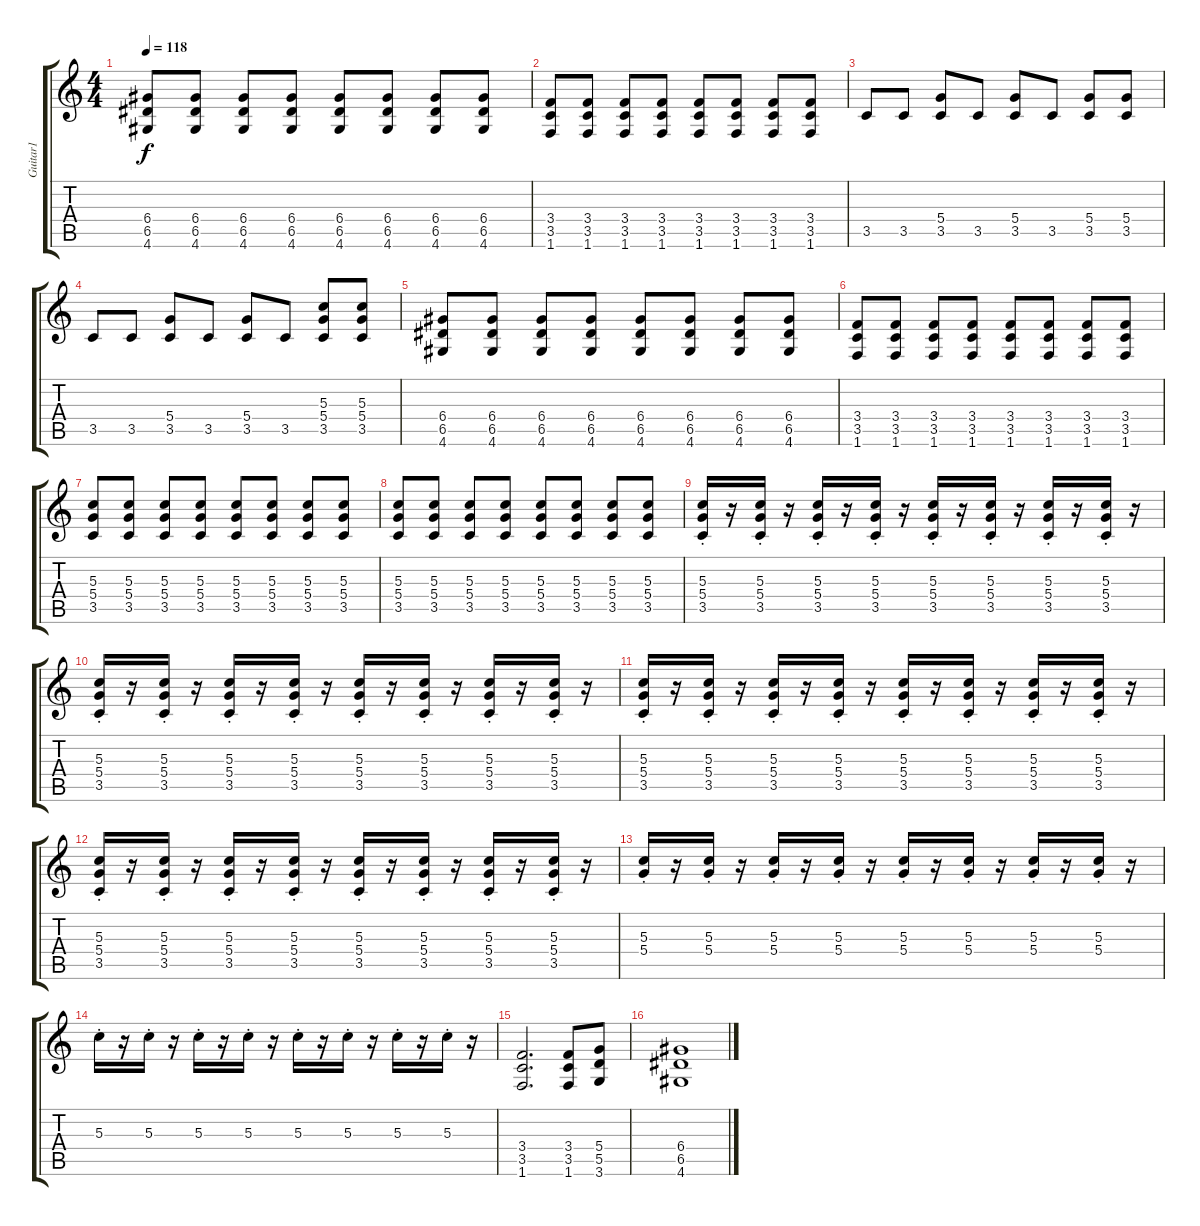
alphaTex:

\track ("Guitar1" "Guitar1") {instrument overdrivenguitar}
\staff {score tabs}
\tuning (E4 B3 G3 D3 A2 E2) {hide}
\ts (4 4)
\tempo 118
\clef g2
\ks c
(6.4 6.5 4.6).8{dy f} (6.4 6.5 4.6).8 (6.4 6.5 4.6).8 (6.4 6.5 4.6).8 (6.4 6.5 4.6).8 (6.4 6.5 4.6).8 (6.4 6.5 4.6).8 (6.4 6.5 4.6).8 |
(3.4 3.5 1.6).8 (3.4 3.5 1.6).8 (3.4 3.5 1.6).8 (3.4 3.5 1.6).8 (3.4 3.5 1.6).8 (3.4 3.5 1.6).8 (3.4 3.5 1.6).8 (3.4 3.5 1.6).8 |
3.5.8 3.5.8 (5.4 3.5).8 3.5.8 (5.4 3.5).8 3.5.8 (5.4 3.5).8 (5.4 3.5).8 |
3.5.8 3.5.8 (5.4 3.5).8 3.5.8 (5.4 3.5).8 3.5.8 (5.3 5.4 3.5).8 (5.3 5.4 3.5).8 |
(6.4 6.5 4.6).8 (6.4 6.5 4.6).8 (6.4 6.5 4.6).8 (6.4 6.5 4.6).8 (6.4 6.5 4.6).8 (6.4 6.5 4.6).8 (6.4 6.5 4.6).8 (6.4 6.5 4.6).8 |
(3.4 3.5 1.6).8 (3.4 3.5 1.6).8 (3.4 3.5 1.6).8 (3.4 3.5 1.6).8 (3.4 3.5 1.6).8 (3.4 3.5 1.6).8 (3.4 3.5 1.6).8 (3.4 3.5 1.6).8 |
(5.3 5.4 3.5).8 (5.3 5.4 3.5).8 (5.3 5.4 3.5).8 (5.3 5.4 3.5).8 (5.3 5.4 3.5).8 (5.3 5.4 3.5).8 (5.3 5.4 3.5).8 (5.3 5.4 3.5).8 |
(5.3 5.4 3.5).8 (5.3 5.4 3.5).8 (5.3 5.4 3.5).8 (5.3 5.4 3.5).8 (5.3 5.4 3.5).8 (5.3 5.4 3.5).8 (5.3 5.4 3.5).8 (5.3 5.4 3.5).8 |
(5.3{st} 5.4{st} 3.5{st}).16 r.16 (5.3{st} 5.4{st} 3.5{st}).16 r.16 (5.3{st} 5.4{st} 3.5{st}).16 r.16 (5.3{st} 5.4{st} 3.5{st}).16 r.16 (5.3{st} 5.4{st} 3.5{st}).16 r.16 (5.3{st} 5.4{st} 3.5{st}).16 r.16 (5.3{st} 5.4{st} 3.5{st}).16 r.16 (5.3{st} 5.4{st} 3.5{st}).16 r.16 |
(5.3{st} 5.4{st} 3.5{st}).16 r.16 (5.3{st} 5.4{st} 3.5{st}).16 r.16 (5.3{st} 5.4{st} 3.5{st}).16 r.16 (5.3{st} 5.4{st} 3.5{st}).16 r.16 (5.3{st} 5.4{st} 3.5{st}).16 r.16 (5.3{st} 5.4{st} 3.5{st}).16 r.16 (5.3{st} 5.4{st} 3.5{st}).16 r.16 (5.3{st} 5.4{st} 3.5{st}).16 r.16 |
(5.3{st} 5.4{st} 3.5{st}).16 r.16 (5.3{st} 5.4{st} 3.5{st}).16 r.16 (5.3{st} 5.4{st} 3.5{st}).16 r.16 (5.3{st} 5.4{st} 3.5{st}).16 r.16 (5.3{st} 5.4{st} 3.5{st}).16 r.16 (5.3{st} 5.4{st} 3.5{st}).16 r.16 (5.3{st} 5.4{st} 3.5{st}).16 r.16 (5.3{st} 5.4{st} 3.5).16 r.16 |
(5.3{st} 5.4{st} 3.5{st}).16 r.16 (5.3{st} 5.4{st} 3.5{st}).16 r.16 (5.3{st} 5.4{st} 3.5{st}).16 r.16 (5.3{st} 5.4{st} 3.5{st}).16 r.16 (5.3{st} 5.4{st} 3.5{st}).16 r.16 (5.3{st} 5.4{st} 3.5{st}).16 r.16 (5.3{st} 5.4{st} 3.5{st}).16 r.16 (5.3{st} 5.4{st} 3.5{st}).16 r.16 |
(5.3{st} 5.4{st}).16 r.16 (5.3{st} 5.4{st}).16 r.16 (5.3{st} 5.4{st}).16 r.16 (5.3{st} 5.4{st}).16 r.16 (5.3{st} 5.4{st}).16 r.16 (5.3{st} 5.4{st}).16 r.16 (5.3{st} 5.4{st}).16 r.16 (5.3 5.4{st}).16 r.16 |
5.3{st}.16 r.16 5.3{st}.16 r.16 5.3{st}.16 r.16 5.3{st}.16 r.16 5.3{st}.16 r.16 5.3{st}.16 r.16 5.3{st}.16 r.16 5.3{st}.16 r.16 |
(3.4 3.5 1.6).2{d} (3.4 3.5 1.6).8 (5.4 5.5 3.6).8 |
(6.4 6.5 4.6).1
